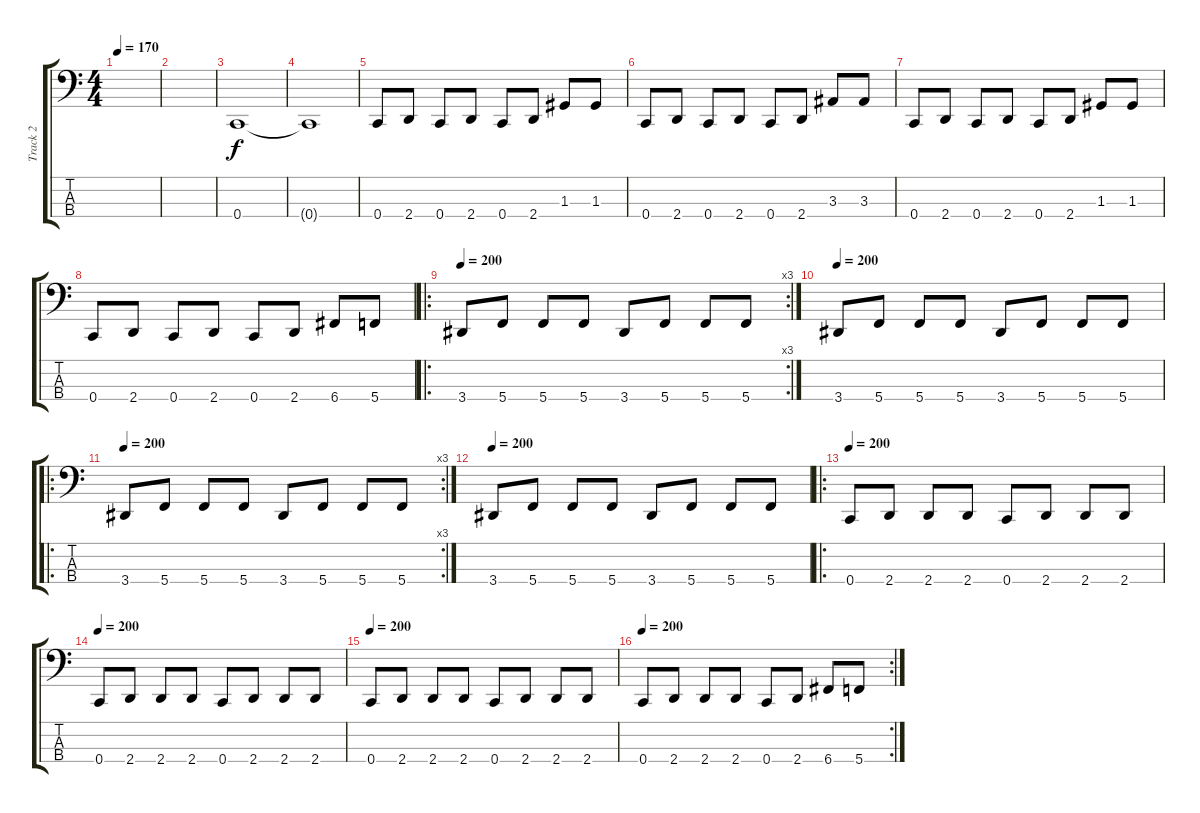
\track ("Track 2" "Track 2") {instrument electricbasspick}
\staff {score tabs}
\tuning (F2 C2 G1 C1) {hide}
\ts (4 4)
\tempo 170
\clef f4
\ks c
|
|
0.4.1 |
0.4{t}.1 |
0.4.8 2.4.8 0.4.8 2.4.8 0.4.8 2.4.8 1.3.8 1.3.8 |
0.4.8 2.4.8 0.4.8 2.4.8 0.4.8 2.4.8 3.3.8 3.3.8 |
0.4.8 2.4.8 0.4.8 2.4.8 0.4.8 2.4.8 1.3.8 1.3.8 |
0.4.8 2.4.8 0.4.8 2.4.8 0.4.8 2.4.8 6.4.8 5.4.8 |
\ro
\rc 3
\tempo 200
3.4.8 5.4.8 5.4.8 5.4.8 3.4.8 5.4.8 5.4.8 5.4.8 |
\tempo 200
3.4.8 5.4.8 5.4.8 5.4.8 3.4.8 5.4.8 5.4.8 5.4.8 |
\ro
\rc 3
\tempo 200
3.4.8 5.4.8 5.4.8 5.4.8 3.4.8 5.4.8 5.4.8 5.4.8 |
\tempo 200
3.4.8 5.4.8 5.4.8 5.4.8 3.4.8 5.4.8 5.4.8 5.4.8 |
\ro
\tempo 200
0.4.8 2.4.8 2.4.8 2.4.8 0.4.8 2.4.8 2.4.8 2.4.8 |
\tempo 200
0.4.8 2.4.8 2.4.8 2.4.8 0.4.8 2.4.8 2.4.8 2.4.8 |
\tempo 200
0.4.8 2.4.8 2.4.8 2.4.8 0.4.8 2.4.8 2.4.8 2.4.8 |
\rc 2
\tempo 200
0.4.8 2.4.8 2.4.8 2.4.8 0.4.8 2.4.8 6.4.8 5.4.8
